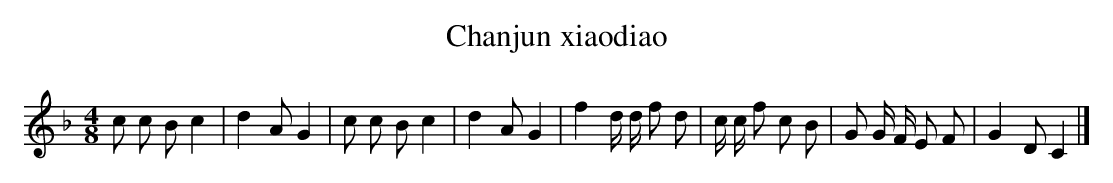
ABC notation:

X:1
T: Chanjun xiaodiao
L: 1/8
M: 4/8
K: F
c c Bc2 [I:setbarnb 1]|
d2AG2 |
c c Bc2 |
d2AG2 |
f2d/ d/ f d |
c/ c/ f c B |
G G/ F/ E F |
G2DC2 |]
